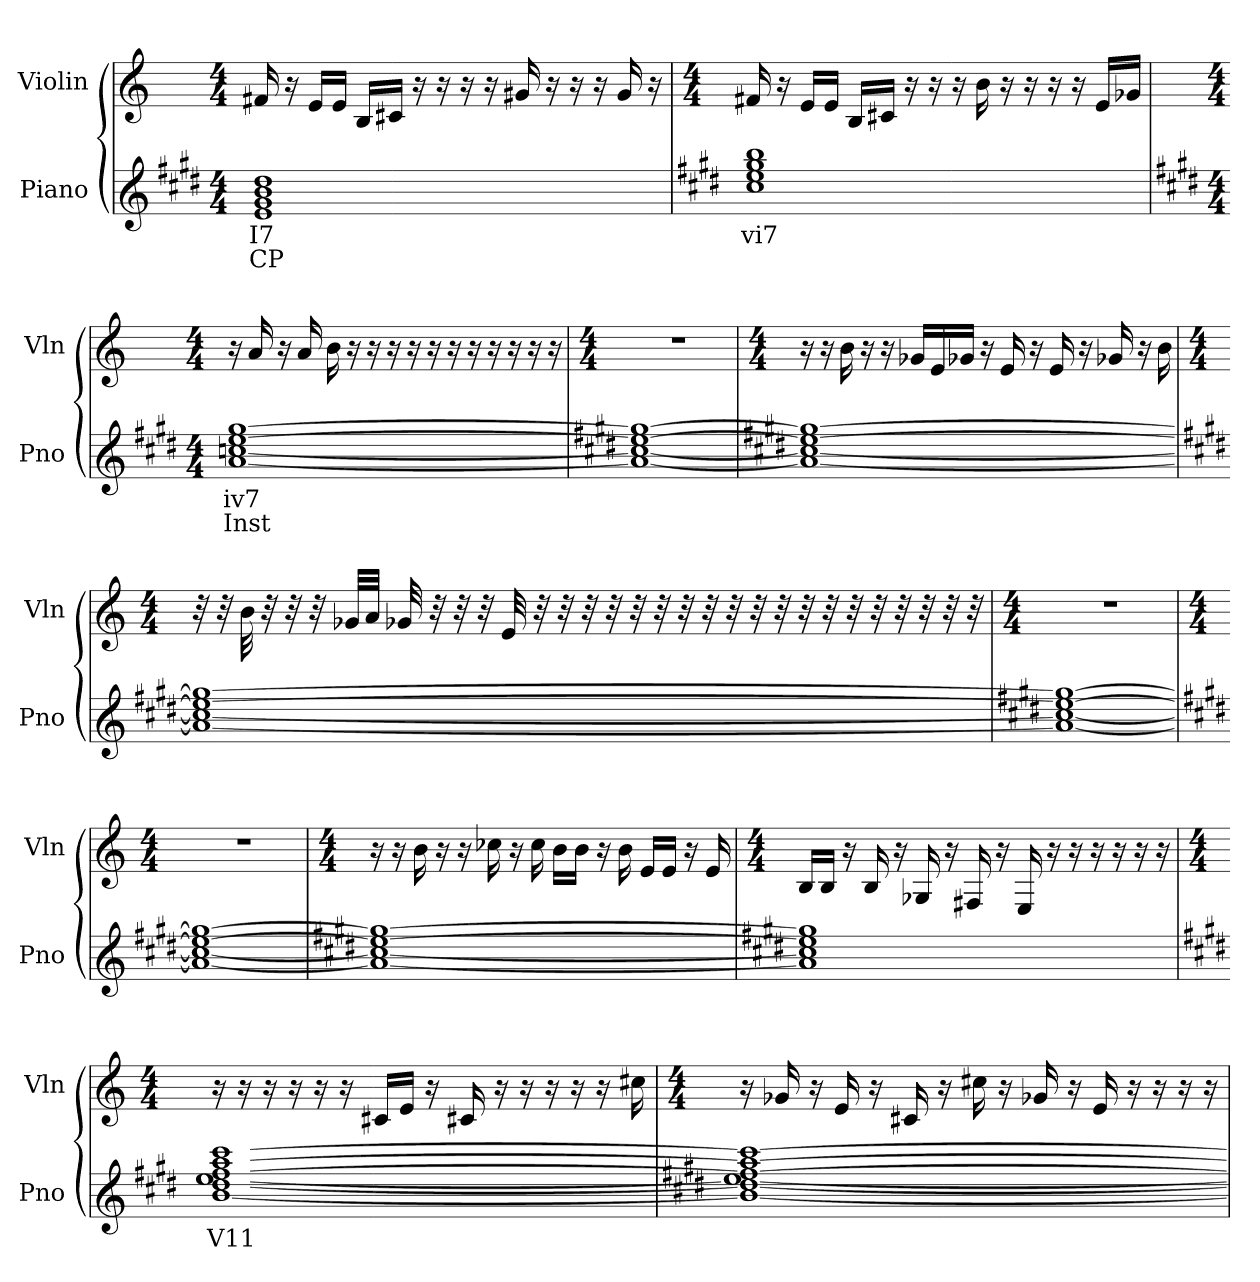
**kern	**text	**text	**kern
*part2	*part2	*part2	*part1
*staff2	*staff2	*staff2	*staff1
*I"Piano	*	*	*I"Violin
*I'Pno	*	*	*I'Vln
*k[f#c#g#d#]	*	*	*
*E:	*	*	*
*M4/4	*	*	*M4/4
=	=	=	=
1e 1g# 1b 1dd#	I7	CP	16f#X
.	.	.	16r
.	.	.	16eLL
.	.	.	16eJJ
.	.	.	16BLL
.	.	.	16c#XJJ
.	.	.	16r
.	.	.	16r
.	.	.	16r
.	.	.	16r
.	.	.	16g#X
.	.	.	16r
.	.	.	16r
.	.	.	16r
.	.	.	16g#
.	.	.	16r
=	=	=	=
*k[f#c#g#d#]	*	*	*
*E:	*	*	*
*	*	*	*M4/4
1cc# 1ee 1gg# 1bb	vi7	.	16f#X
.	.	.	16r
.	.	.	16eLL
.	.	.	16eJJ
.	.	.	16BLL
.	.	.	16c#XJJ
.	.	.	16r
.	.	.	16r
.	.	.	16r
.	.	.	16b
.	.	.	16r
.	.	.	16r
.	.	.	16r
.	.	.	16r
.	.	.	16eLL
.	.	.	16g-XJJ
=	=	=	=
*k[f#c#g#d#]	*	*	*
*E:	*	*	*
*M4/4	*	*	*M4/4
[1a [1ccn [1ee [1gg#	iv7	Inst	16r
.	.	.	16a
.	.	.	16r
.	.	.	16a
.	.	.	16b
.	.	.	16r
.	.	.	16r
.	.	.	16r
.	.	.	16r
.	.	.	16r
.	.	.	16r
.	.	.	16r
.	.	.	16r
.	.	.	16r
.	.	.	16r
.	.	.	16r
=	=	=	=
*k[f#c#g#d#]	*	*	*
*E:	*	*	*
*	*	*	*M4/4
1a_ 1ccn_ 1ee_ 1gg#_	.	.	1r
=	=	=	=
*k[f#c#g#d#]	*	*	*
*E:	*	*	*
*	*	*	*M4/4
1a_ 1ccn_ 1ee_ 1gg#_	.	.	16r
.	.	.	16r
.	.	.	16b
.	.	.	16r
.	.	.	16r
.	.	.	16g-XLL
.	.	.	16e
.	.	.	16g-XJJ
.	.	.	16r
.	.	.	16e
.	.	.	16r
.	.	.	16e
.	.	.	16r
.	.	.	16g-X
.	.	.	16r
.	.	.	16b
=	=	=	=
*k[f#c#g#d#]	*	*	*
*E:	*	*	*
*	*	*	*M4/4
1a_ 1ccn_ 1ee_ 1gg#_	.	.	32r
.	.	.	32r
.	.	.	32b
.	.	.	32r
.	.	.	32r
.	.	.	32r
.	.	.	32g-XLLL
.	.	.	32aJJJ
.	.	.	32g-X
.	.	.	32r
.	.	.	32r
.	.	.	32r
.	.	.	32e
.	.	.	32r
.	.	.	32r
.	.	.	32r
.	.	.	32r
.	.	.	32r
.	.	.	32r
.	.	.	32r
.	.	.	32r
.	.	.	32r
.	.	.	32r
.	.	.	32r
.	.	.	32r
.	.	.	32r
.	.	.	32r
.	.	.	32r
.	.	.	32r
.	.	.	32r
.	.	.	32r
.	.	.	32r
=	=	=	=
*k[f#c#g#d#]	*	*	*
*E:	*	*	*
*	*	*	*M4/4
1a_ 1ccn_ 1ee_ 1gg#_	.	.	1r
=	=	=	=
*k[f#c#g#d#]	*	*	*
*E:	*	*	*
*	*	*	*M4/4
1a_ 1ccn_ 1ee_ 1gg#_	.	.	1r
=	=	=	=
*k[f#c#g#d#]	*	*	*
*E:	*	*	*
*	*	*	*M4/4
1a_ 1ccn_ 1ee_ 1gg#_	.	.	16r
.	.	.	16r
.	.	.	16b
.	.	.	16r
.	.	.	16r
.	.	.	16cc-X
.	.	.	16r
.	.	.	16cc-
.	.	.	16bLL
.	.	.	16bJJ
.	.	.	16r
.	.	.	16b
.	.	.	16eLL
.	.	.	16eJJ
.	.	.	16r
.	.	.	16e
=	=	=	=
*k[f#c#g#d#]	*	*	*
*E:	*	*	*
*	*	*	*M4/4
1a] 1ccn] 1ee] 1gg#]	.	.	16BLL
.	.	.	16BJJ
.	.	.	16r
.	.	.	16B
.	.	.	16r
.	.	.	16G-X
.	.	.	16r
.	.	.	16F#X
.	.	.	16r
.	.	.	16E
.	.	.	16r
.	.	.	16r
.	.	.	16r
.	.	.	16r
.	.	.	16r
.	.	.	16r
=	=	=	=
*k[f#c#g#d#]	*	*	*
*E:	*	*	*
*	*	*	*M4/4
[1b [1dd# [1ff# [1aa [1ccc# [1ee	V11	.	16r
.	.	.	16r
.	.	.	16r
.	.	.	16r
.	.	.	16r
.	.	.	16r
.	.	.	16c#XLL
.	.	.	16eJJ
.	.	.	16r
.	.	.	16c#X
.	.	.	16r
.	.	.	16r
.	.	.	16r
.	.	.	16r
.	.	.	16r
.	.	.	16cc#X
=	=	=	=
*k[f#c#g#d#]	*	*	*
*E:	*	*	*
*	*	*	*M4/4
1b_ 1dd#_ 1ff#_ 1aa_ 1ccc#_ 1ee_	.	.	16r
.	.	.	16g-X
.	.	.	16r
.	.	.	16e
.	.	.	16r
.	.	.	16c#X
.	.	.	16r
.	.	.	16cc#X
.	.	.	16r
.	.	.	16g-X
.	.	.	16r
.	.	.	16e
.	.	.	16r
.	.	.	16r
.	.	.	16r
.	.	.	16r
=	=	=	=
*-	*-	*-	*-
